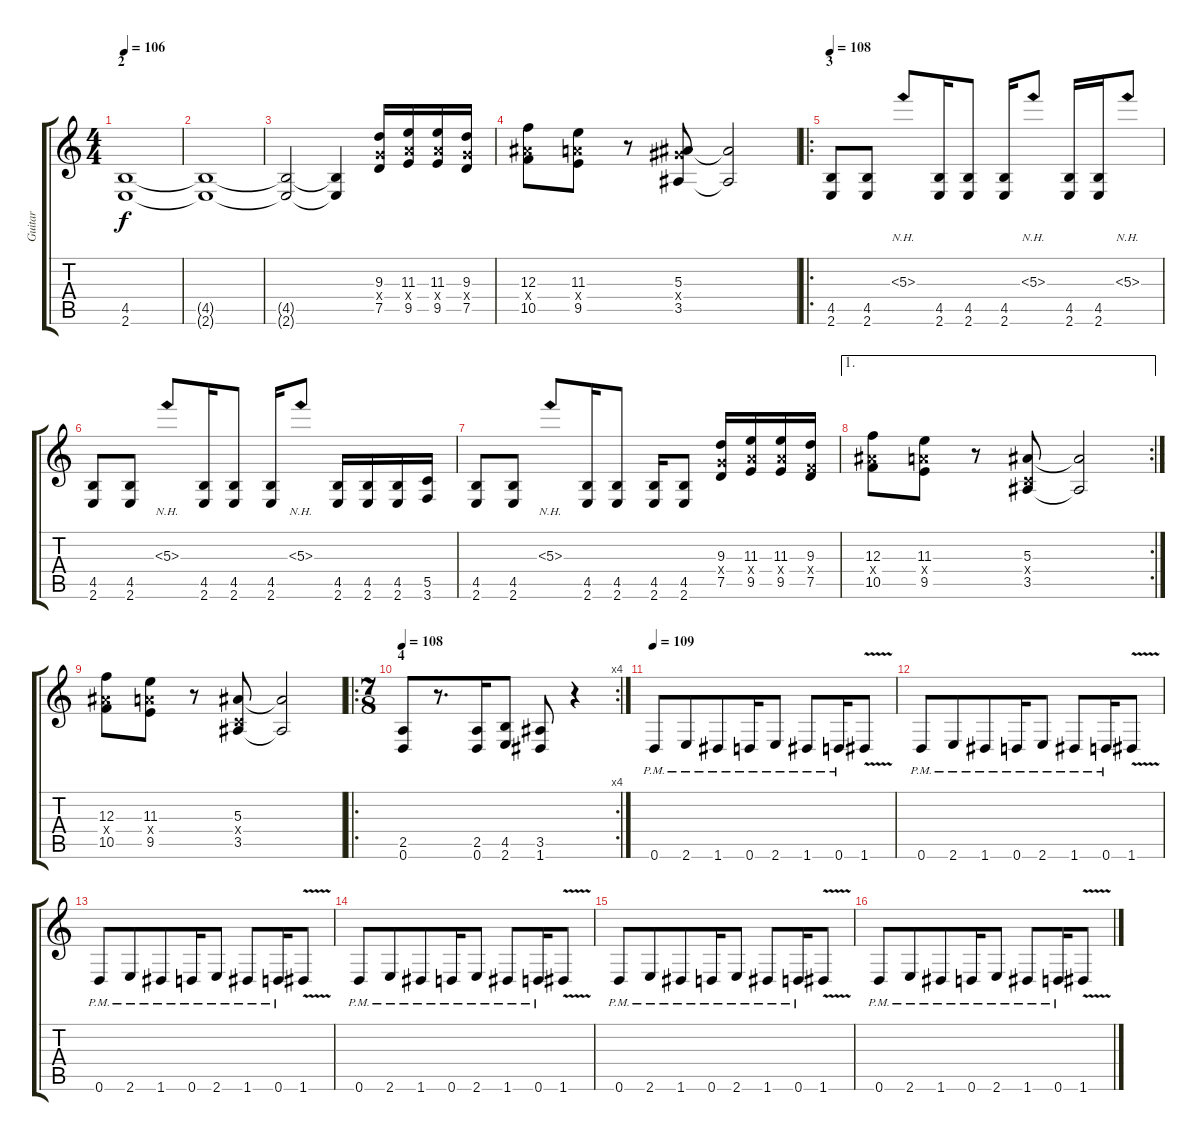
\track ("Guitar" "Guitar") {instrument distortionguitar}
\staff {score tabs}
\tuning (D4 A3 F3 C3 G2 D2) {hide}
\ts (4 4)
\section ("" "2")
\tempo 106
\clef g2
\ks c
(4.5 2.6).1{dy f} |
(4.5{t} 2.6{t}).1 |
(4.5{t} 2.6{t}).2 (4.5{t} 2.6{t}).4 (9.3 7.4{x} 7.5).16 (11.3 9.4{x} 9.5).16 (11.3 9.4{x} 9.5).16 (9.3 7.4{x} 7.5).16 |
(12.3 10.4{x} 10.5).8 (11.3 9.4{x} 9.5).8 r.8 (5.3 8.4{x} 3.5).8 (5.3{t} 3.5{t}).2 |
\ro
\section ("" "3")
\tempo 108
(4.5 2.6).8 (4.5 2.6).8 5.3{nh}.8 (4.5 2.6).16 (4.5 2.6).8 (4.5 2.6).16 5.3{nh}.8 (4.5 2.6).16 (4.5 2.6).16 5.3{nh}.8 |
(4.5 2.6).8 (4.5 2.6).8 5.3{nh}.8 (4.5 2.6).16 (4.5 2.6).8 (4.5 2.6).16 5.3{nh}.8 (4.5 2.6).16 (4.5 2.6).16 (4.5 2.6).16 (5.5 3.6).16 |
(4.5 2.6).8 (4.5 2.6).8 5.3{nh}.8 (4.5 2.6).16 (4.5 2.6).8 (4.5 2.6).16 (4.5 2.6).8 (9.3 7.4{x} 7.5).16 (11.3 9.4{x} 9.5).16 (11.3 9.4{x} 9.5).16 (9.3 5.4{x} 7.5).16 |
\ae 1
\rc 2
(12.3 10.4{x} 10.5).8 (11.3 9.4{x} 9.5).8 r.8 (5.3 0.4{x} 3.5).8 (5.3{t} 3.5{t}).2 |
(12.3 10.4{x} 10.5).8 (11.3 9.4{x} 9.5).8 r.8 (5.3 0.4{x} 3.5).8 (5.3{t} 3.5{t}).2 |
\ro
\rc 4
\ts (7 8)
\section ("" "4")
\tempo 108
(2.5 0.6).8 r.8{d} (2.5 0.6).16 (4.5 2.6).8 (3.5 1.6).8 r.4 |
\tempo 109
0.6{pm}.8 2.6{pm}.8 1.6{pm}.8 0.6{pm}.16 2.6{pm}.8 1.6{pm}.8 0.6{pm}.16 1.6{v}.8 |
0.6{pm}.8 2.6{pm}.8 1.6{pm}.8 0.6{pm}.16 2.6{pm}.8 1.6{pm}.8 0.6{pm}.16 1.6{v}.8 |
0.6{pm}.8 2.6{pm}.8 1.6{pm}.8 0.6{pm}.16 2.6{pm}.8 1.6{pm}.8 0.6{pm}.16 1.6{v}.8 |
0.6{pm}.8 2.6{pm}.8 1.6{pm}.8 0.6{pm}.16 2.6{pm}.8 1.6{pm}.8 0.6{pm}.16 1.6{v}.8 |
0.6{pm}.8 2.6{pm}.8 1.6{pm}.8 0.6{pm}.16 2.6{pm}.8 1.6{pm}.8 0.6{pm}.16 1.6{v}.8 |
0.6{pm}.8 2.6{pm}.8 1.6{pm}.8 0.6{pm}.16 2.6{pm}.8 1.6{pm}.8 0.6{pm}.16 1.6{v}.8
